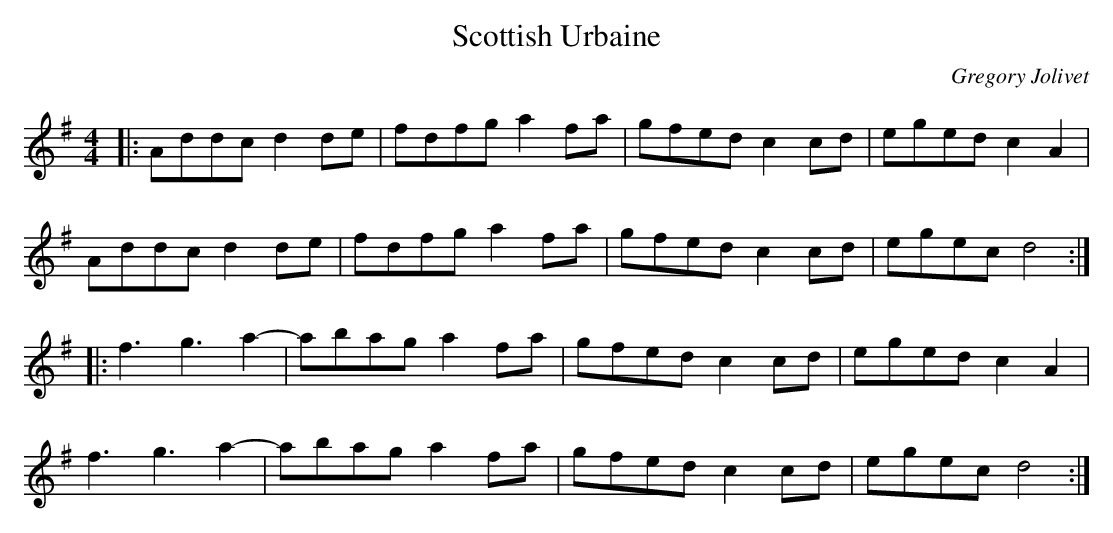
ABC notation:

X:1
T: Scottish Urbaine
C: Gregory Jolivet
M: 4/4
L: 1/8
K: Dmix
|:Addc d2de|fdfg a2fa|gfed c2cd|eged c2A2|
Addc d2de|fdfg a2fa|gfed c2cd|egec d4:|
|:f3 g3 a2-|abag a2fa|gfed c2cd|eged c2A2|
f3 g3 a2-|abag a2fa|gfed c2cd|egec d4:|
